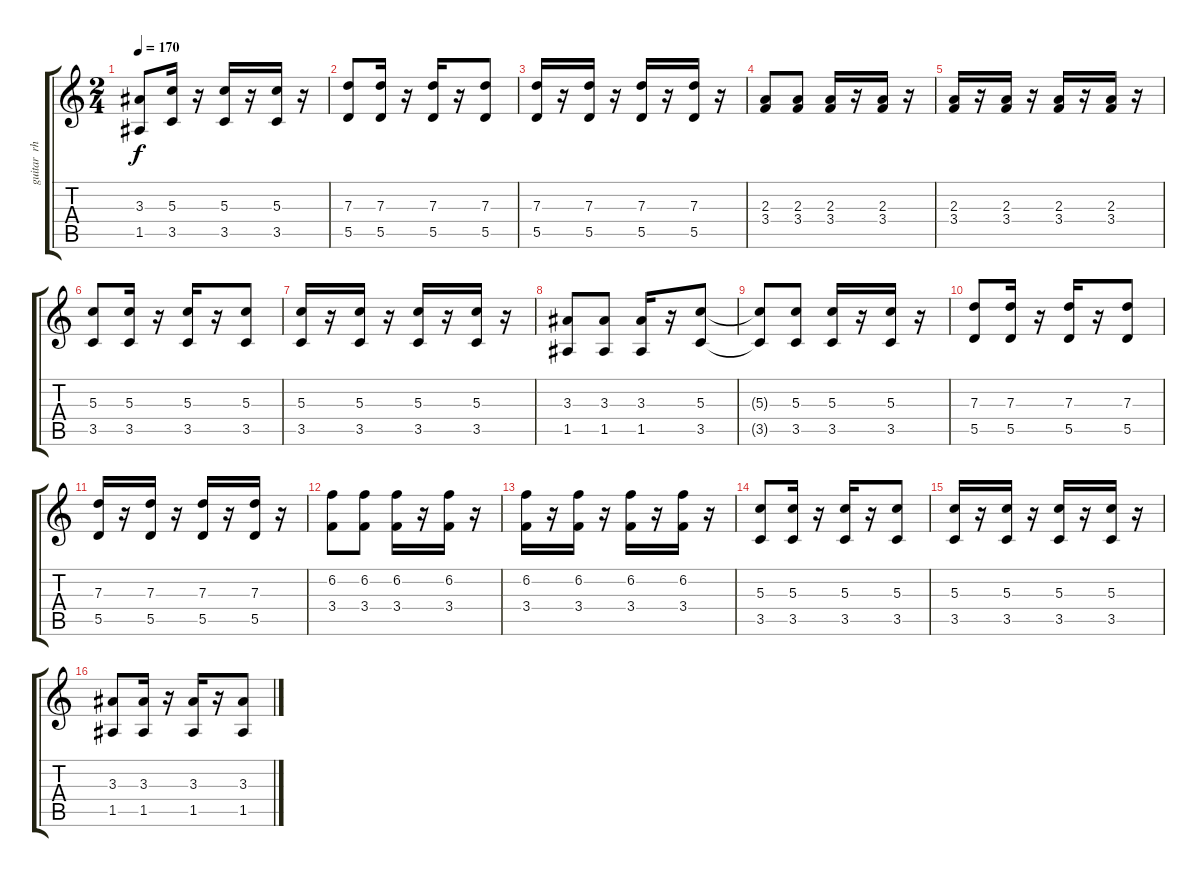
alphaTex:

\track ("guitar  rhythm  two" "guitar  rh") {instrument distortionguitar}
\staff {score tabs}
\tuning (E4 B3 G3 D3 A2 E2) {hide}
\ts (2 4)
\tempo 170
\clef g2
\ks c
(3.3{t} 1.5{t}).8{dy f} (5.3 3.5).16 r.16 (5.3 3.5).16 r.16 (5.3 3.5).16 r.16 |
(7.3 5.5).8 (7.3 5.5).16 r.16 (7.3 5.5).16 r.16 (7.3 5.5).8 |
(7.3 5.5).16 r.16 (7.3 5.5).16 r.16 (7.3 5.5).16 r.16 (7.3 5.5).16 r.16 |
(2.3 3.4).8 (2.3 3.4).8 (2.3 3.4).16 r.16 (2.3 3.4).16 r.16 |
(2.3 3.4).16 r.16 (2.3 3.4).16 r.16 (2.3 3.4).16 r.16 (2.3 3.4).16 r.16 |
(5.3 3.5).8 (5.3 3.5).16 r.16 (5.3 3.5).16 r.16 (5.3 3.5).8 |
(5.3 3.5).16 r.16 (5.3 3.5).16 r.16 (5.3 3.5).16 r.16 (5.3 3.5).16 r.16 |
(3.3 1.5).8 (3.3 1.5).8 (3.3 1.5).16 r.16 (5.3 3.5).8 |
(5.3{t} 3.5{t}).8 (5.3 3.5).8 (5.3 3.5).16 r.16 (5.3 3.5).16 r.16 |
(7.3 5.5).8 (7.3 5.5).16 r.16 (7.3 5.5).16 r.16 (7.3 5.5).8 |
(7.3 5.5).16 r.16 (7.3 5.5).16 r.16 (7.3 5.5).16 r.16 (7.3 5.5).16 r.16 |
(6.2 3.4).8 (6.2 3.4).8 (6.2 3.4).16 r.16 (6.2 3.4).16 r.16 |
(6.2 3.4).16 r.16 (6.2 3.4).16 r.16 (6.2 3.4).16 r.16 (6.2 3.4).16 r.16 |
(5.3 3.5).8 (5.3 3.5).16 r.16 (5.3 3.5).16 r.16 (5.3 3.5).8 |
(5.3 3.5).16 r.16 (5.3 3.5).16 r.16 (5.3 3.5).16 r.16 (5.3 3.5).16 r.16 |
(3.3 1.5).8 (3.3 1.5).16 r.16 (3.3 1.5).16 r.16 (3.3 1.5).8
